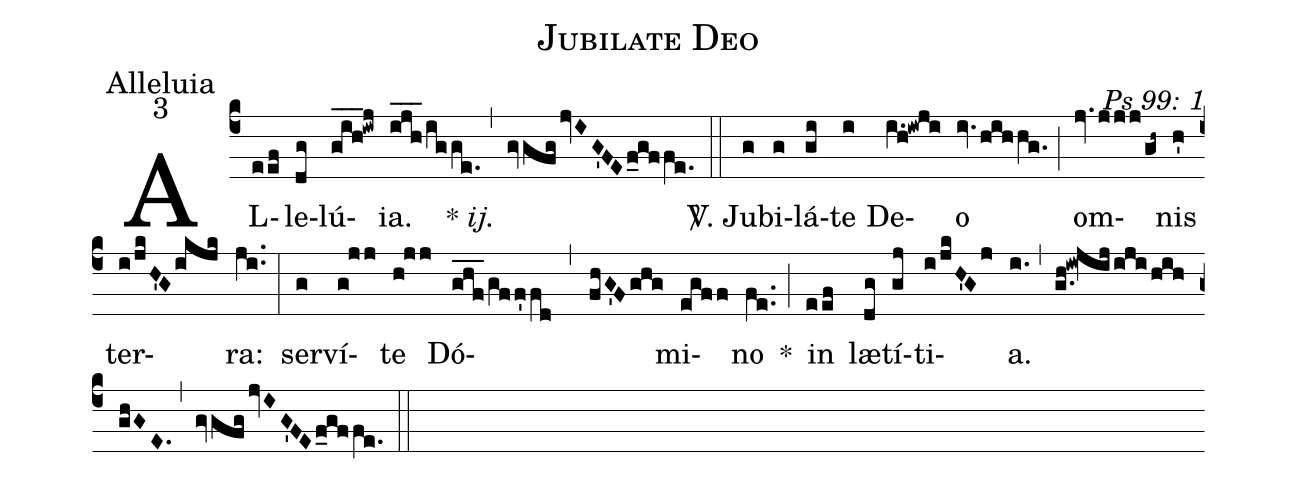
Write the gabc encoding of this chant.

name: Jubilate Deo;
office-part: Alleluia;
mode: 3;
commentary: Ps 99: 1;
%%
(c4) AL(eef)le(dg)lú(g_i_h_!iwj)ia.(ijh___/igge.) {*}~<i>ij.</i>(,) (gvgfgjvIG'FEf_gffe.) (::)
<sp>V/</sp>. Ju(g)bi(g)lá(gi)te(i) De(i.h!iwji)o(iv./hihhg.) (;) om(jv.jjj/gh~)nis(h') ter(i/jkH'Gikjk)ra:(ji..) (:)
ser(g)ví(g!jj)te(h!jj) Dó(ghf___/gff'fd/,/fhG'Fghg)mi(egff)no(fe..) *(;) in(eef) læ(dg)tí(gj)ti(i/jkH'Gj)a.(i.) (,) (g.h!iw!jij/iji/hih/ghGE.) (,) (gvgfgjvIG'FEf_gffe.) (::)
